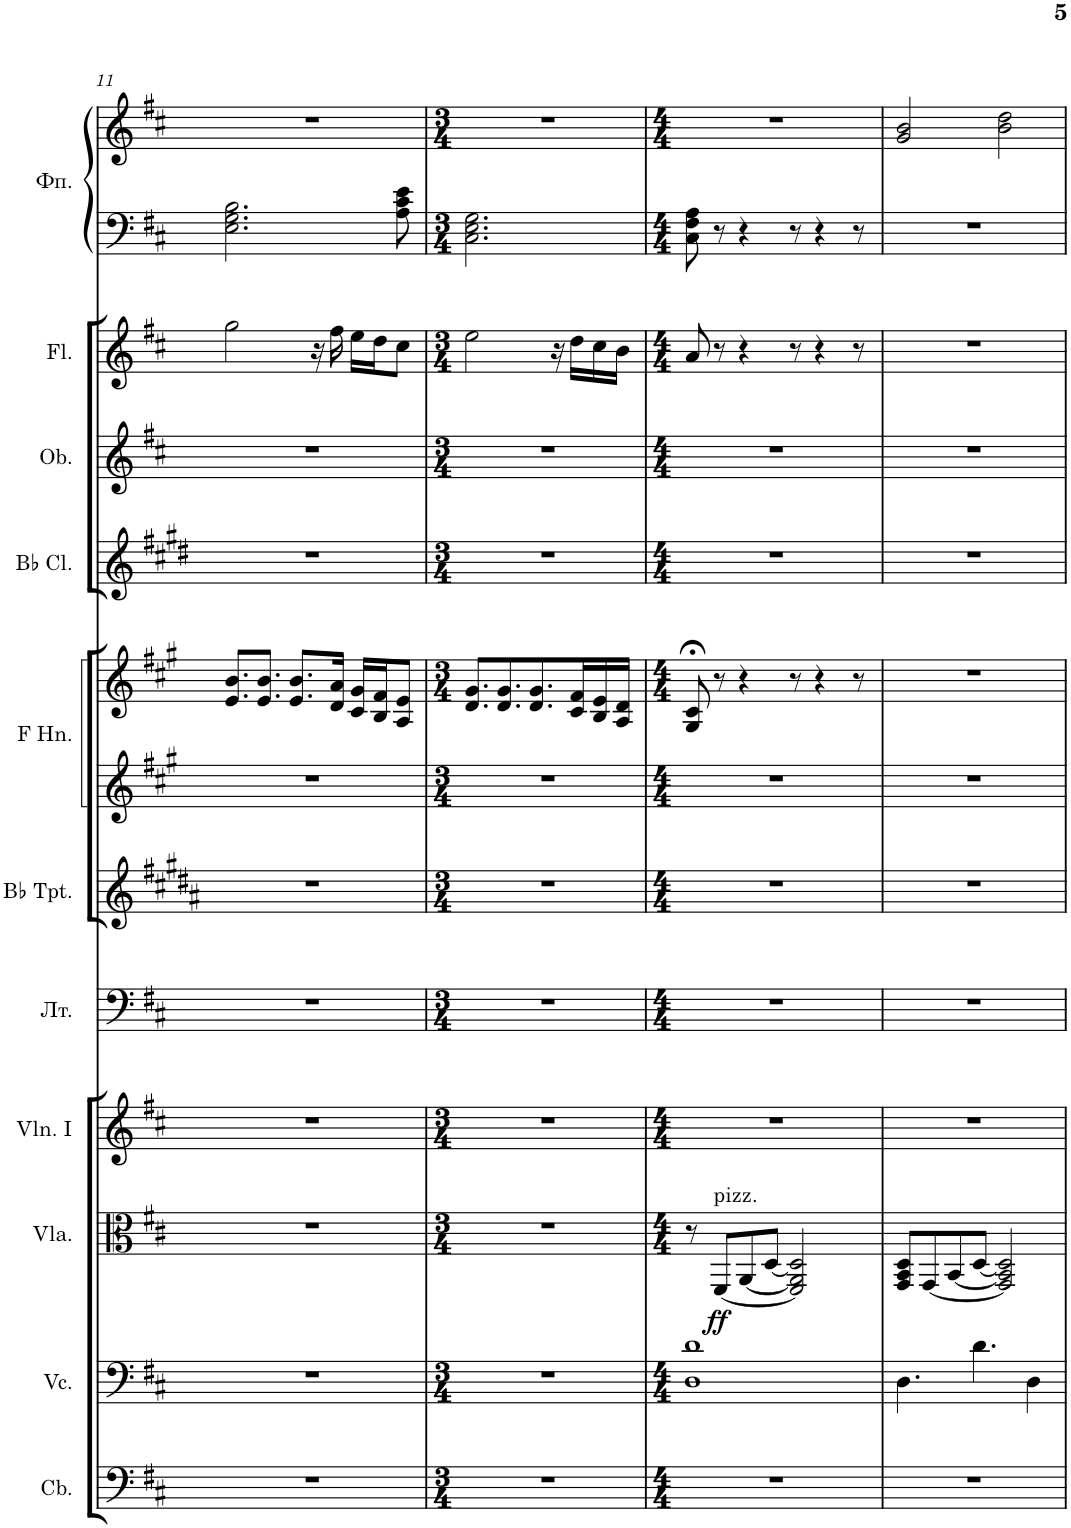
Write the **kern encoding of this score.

**kern	**kern	**kern	**dynam	**kern	**kern	**kern	**kern	**kern	**kern	**kern	**kern	**kern	**kern
*part11	*part10	*part9	*part9	*part8	*part7	*part6	*part5	*part5	*part4	*part3	*part2	*part1	*part1
*staff13	*staff12	*staff11	*staff11	*staff10	*staff9	*staff8	*staff7	*staff6	*staff5	*staff4	*staff3	*staff2	*staff1
*I"Contrabasses	*I"Violoncellos	*I"Violas	*	*I"Violins I	*I"Литавры	*I"Trumpets in Bb	*I"Horns in F	*	*I"Clarinets in Bb	*I"Oboes	*I"Flutes	*I"Фортепиано	*
*I'Cb.	*I'Vc.	*I'Vla.	*	*I'Vln. I	*	*	*	*	*	*I'Ob.	*I'Fl.	*	*
!!LO:PB:g=z
*clefF4	*clefF4	*clefC3	*	*clefG2	*clefF4	*clefG2	*clefG2	*clefG2	*clefG2	*clefG2	*clefG2	*clefF4	*clefG2
*Trd7c12	*	*	*	*	*	*Trd1c2	*Trd4c7	*Trd4c7	*Trd1c2	*	*	*	*
*k[f#c#]	*k[f#c#]	*k[f#c#]	*	*k[f#c#]	*k[f#c#]	*k[f#c#g#d#a#]	*k[f#c#g#]	*k[f#c#g#]	*k[f#c#g#d#]	*k[f#c#]	*k[f#c#]	*k[f#c#]	*k[f#c#]
*M7/8	*M7/8	*M7/8	*	*M7/8	*M7/8	*M7/8	*M7/8	*M7/8	*M7/8	*M7/8	*M7/8	*M7/8	*M7/8
=11	=11	=11	=11	=11	=11	=11	=11	=11	=11	=11	=11	=11	=11
2..r	2..r	2..r	.	2..r	2..r	2..r	2..r	8.e/ 8.b/L	2..r	2..r	2gg\	2.E\ 2.G\ 2.B\	2..r
.	.	.	.	.	.	.	.	8.e/ 8.b/J	.	.	.	.	.
.	.	.	.	.	.	.	.	8.e/ 8.b/L	.	.	.	.	.
.	.	.	.	.	.	.	.	.	.	.	16r	.	.
.	.	.	.	.	.	.	.	16d/ 16a/Jk	.	.	16ff#\	.	.
.	.	.	.	.	.	.	.	16c#/ 16g#/LL	.	.	16ee\LL	.	.
.	.	.	.	.	.	.	.	16B/ 16f#/J	.	.	16dd\J	.	.
.	.	.	.	.	.	.	.	8A/ 8e/J	.	.	8cc#\J	8A\ 8c#\ 8e\	.
=12	=12	=12	=12	=12	=12	=12	=12	=12	=12	=12	=12	=12	=12
*M3/4	*M3/4	*M3/4	*	*M3/4	*M3/4	*M3/4	*M3/4	*M3/4	*M3/4	*M3/4	*M3/4	*M3/4	*M3/4
2.r	2.r	2.r	.	2.r	2.r	2.r	2.r	8.d/ 8.g#/L	2.r	2.r	2ee\	2.C#\ 2.E\ 2.G\	2.r
.	.	.	.	.	.	.	.	8.d/ 8.g#/	.	.	.	.	.
.	.	.	.	.	.	.	.	8.d/ 8.g#/	.	.	.	.	.
.	.	.	.	.	.	.	.	.	.	.	16r	.	.
.	.	.	.	.	.	.	.	16c#/ 16f#/L	.	.	16dd\LL	.	.
.	.	.	.	.	.	.	.	16B/ 16e/	.	.	16cc#\	.	.
.	.	.	.	.	.	.	.	16A/ 16d/JJ	.	.	16b\JJ	.	.
=13	=13	=13	=13	=13	=13	=13	=13	=13	=13	=13	=13	=13	=13
*M4/4	*M4/4	*M4/4	*	*M4/4	*M4/4	*M4/4	*M4/4	*M4/4	*M4/4	*M4/4	*M4/4	*M4/4	*M4/4
1r	1D 1d	8r	.	1r	1r	1r	1r	8G#/;< 8c#/;<	1r	1r	8a/	8C#\ 8F#\ 8A\	1r
!	!	!LO:TX:a:t=pizz.	!	!	!	!	!	!	!	!	!	!	!
!	!	!	!LO:DY:b	!	!	!	!	!	!	!	!	!	!
.	.	[8FF#/L	ff	.	.	.	.	8r	.	.	8r	8r	.
.	.	[8AA/	.	.	.	.	.	4r	.	.	4r	4r	.
.	.	[8D/J	.	.	.	.	.	.	.	.	.	.	.
.	.	2FF#/] 2AA/] 2D/]	.	.	.	.	.	8r	.	.	8r	8r	.
.	.	.	.	.	.	.	.	4r	.	.	4r	4r	.
.	.	.	.	.	.	.	.	8r	.	.	8r	8r	.
=14	=14	=14	=14	=14	=14	=14	=14	=14	=14	=14	=14	=14	=14
1r	4.D\	8GG/ 8BB/ 8D/L	.	1r	1r	1r	1r	1r	1r	1r	1r	1r	2g/ 2b/
.	.	[8GG/	.	.	.	.	.	.	.	.	.	.	.
.	.	[8BB/	.	.	.	.	.	.	.	.	.	.	.
.	4.d\	[8D/J	.	.	.	.	.	.	.	.	.	.	.
.	.	2GG/] 2BB/] 2D/]	.	.	.	.	.	.	.	.	.	.	2b\ 2dd\
.	4D\	.	.	.	.	.	.	.	.	.	.	.	.
=	=	=	=	=	=	=	=	=	=	=	=	=	=
*-	*-	*-	*-	*-	*-	*-	*-	*-	*-	*-	*-	*-	*-
